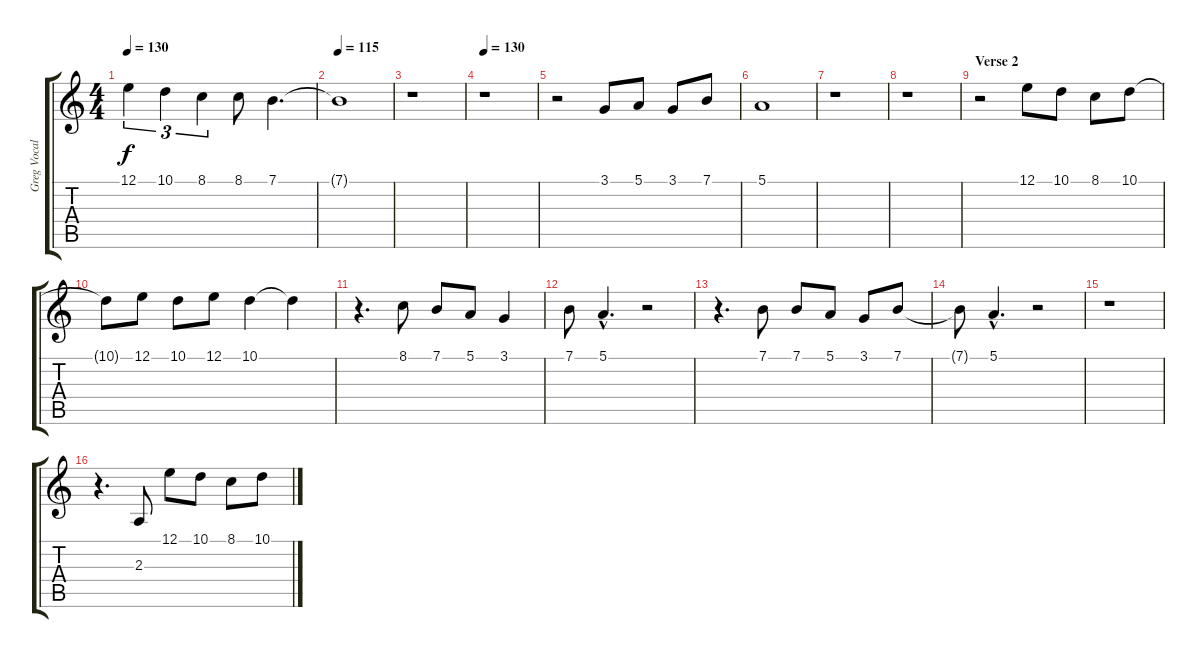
\track ("Greg Vocal" "Greg Vocal") {instrument lead3calliope}
\staff {score tabs}
\tuning (E4 B3 G3 D3 A2 E2) {hide}
\ts (4 4)
\tempo 130
\clef g2
\ks c
12.1.4{tu (3 2) dy f} 10.1.4{tu (3 2)} 8.1.4{tu (3 2)} 8.1.8 7.1.4{d} |
\tempo 115
7.1{t}.1 |
r.1 |
\tempo 130
r.1 |
r.2 3.1.8 5.1.8 3.1.8 7.1.8 |
5.1.1 |
r.1 |
r.1 |
\section ("" "Verse 2")
r.2 12.1.8 10.1.8 8.1.8 10.1.8 |
10.1{t}.8 12.1.8 10.1.8 12.1.8 10.1.4 10.1{t}.4 |
r.4{d} 8.1.8 7.1.8 5.1.8 3.1.4 |
7.1.8 5.1{hac}.4{d} r.2 |
r.4{d} 7.1.8 7.1.8 5.1.8 3.1.8 7.1.8 |
7.1{t}.8 5.1{hac}.4{d} r.2 |
r.1 |
r.4{d} 2.3.8 12.1.8 10.1.8 8.1.8 10.1.8
